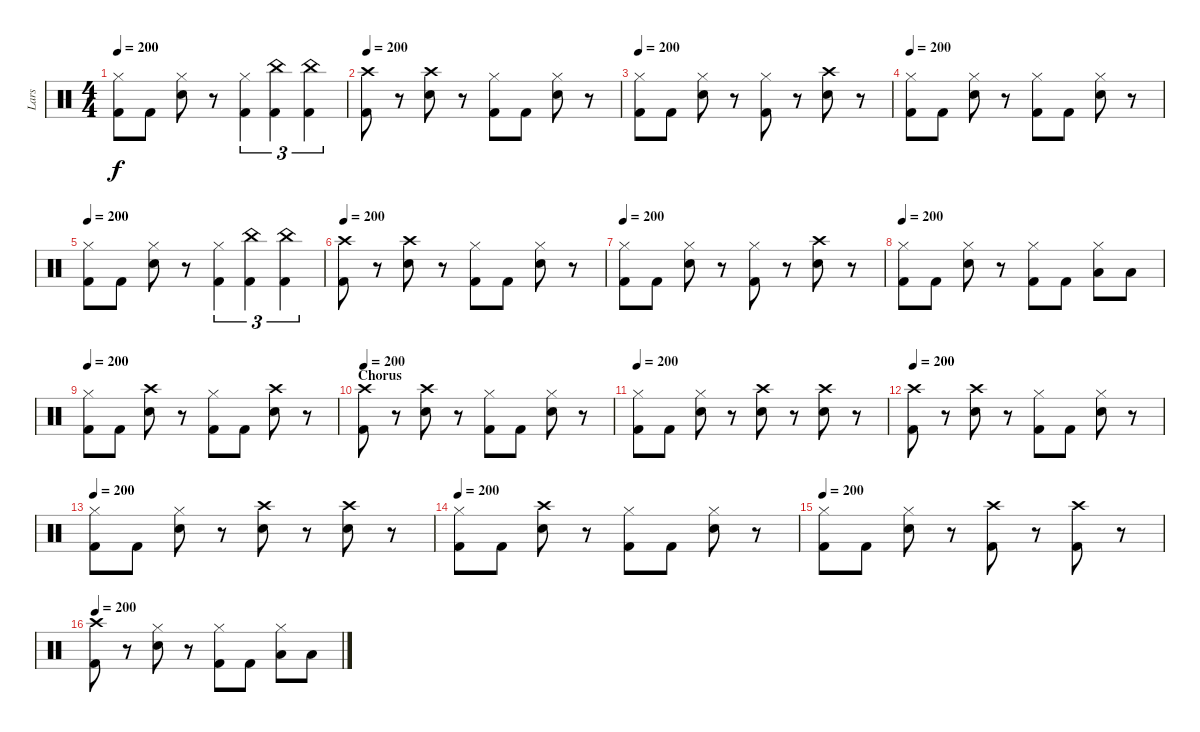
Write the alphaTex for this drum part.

\track ("Lars" "Lars") {instrument percussion}
\staff {score}
\articulation defaults
\ts (4 4)
\tempo 200
\clef neutral
\ks c
("Kick (hit) 2" "Hi-Hat (closed)").8{dy f} "Kick (hit) 2".8 ("Snare (hit) 2" "Hi-Hat (closed)").8 r.8 ("Hi-Hat (closed)" "Kick (hit) 2").4{tu (3 2)} ("China (hit)" "Kick (hit) 2").4{tu (3 2)} ("China (hit)" "Kick (hit) 2").4{tu (3 2)} |
\tempo 200
("Kick (hit) 2" "Crash high (hit)").8 r.8 ("Crash high (hit)" "Snare (hit) 2").8 r.8 ("Hi-Hat (closed)" "Kick (hit) 2").8 "Kick (hit) 2".8 ("Hi-Hat (closed)" "Snare (hit) 2").8 r.8 |
\tempo 200
("Kick (hit) 2" "Hi-Hat (closed)").8 "Kick (hit) 2".8 ("Snare (hit) 2" "Hi-Hat (closed)").8 r.8 ("Hi-Hat (closed)" "Kick (hit) 2").8 r.8 ("Crash high (hit)" "Snare (hit) 2").8 r.8 |
\tempo 200
("Hi-Hat (closed)" "Kick (hit) 2").8 "Kick (hit) 2".8 ("Snare (hit) 2" "Hi-Hat (closed)").8 r.8 ("Hi-Hat (closed)" "Kick (hit) 2").8 "Kick (hit) 2".8 ("Snare (hit) 2" "Hi-Hat (closed)").8 r.8 |
\tempo 200
("Kick (hit) 2" "Hi-Hat (closed)").8 "Kick (hit) 2".8 ("Snare (hit) 2" "Hi-Hat (closed)").8 r.8 ("Hi-Hat (closed)" "Kick (hit) 2").4{tu (3 2)} ("China (hit)" "Kick (hit) 2").4{tu (3 2)} ("China (hit)" "Kick (hit) 2").4{tu (3 2)} |
\tempo 200
("Kick (hit) 2" "Crash high (hit)").8 r.8 ("Crash high (hit)" "Snare (hit) 2").8 r.8 ("Hi-Hat (closed)" "Kick (hit) 2").8 "Kick (hit) 2".8 ("Hi-Hat (closed)" "Snare (hit) 2").8 r.8 |
\tempo 200
("Kick (hit) 2" "Hi-Hat (closed)").8 "Kick (hit) 2".8 ("Snare (hit) 2" "Hi-Hat (closed)").8 r.8 ("Hi-Hat (closed)" "Kick (hit) 2").8 r.8 ("Crash high (hit)" "Snare (hit) 2").8 r.8 |
\tempo 200
("Hi-Hat (closed)" "Kick (hit) 2").8 "Kick (hit) 2".8 ("Snare (hit) 2" "Hi-Hat (closed)").8 r.8 ("Hi-Hat (closed)" "Kick (hit) 2").8 "Kick (hit) 2".8 ("Low Tom (hit)" "Hi-Hat (closed)").8 "Low Tom (hit)".8 |
\tempo 200
("Kick (hit) 2" "Hi-Hat (closed)").8 "Kick (hit) 2".8 ("Crash high (hit)" "Snare (hit) 2").8 r.8 ("Kick (hit) 2" "Hi-Hat (closed)").8 "Kick (hit) 2".8 ("Crash high (hit)" "Snare (hit) 2").8 r.8 |
\section ("" "Chorus")
\tempo 200
("Kick (hit) 2" "Crash high (hit)").8 r.8 ("Crash high (hit)" "Snare (hit) 2").8 r.8 ("Hi-Hat (closed)" "Kick (hit) 2").8 "Kick (hit) 2".8 ("Hi-Hat (closed)" "Snare (hit) 2").8 r.8 |
\tempo 200
("Kick (hit) 2" "Hi-Hat (closed)").8 "Kick (hit) 2".8 ("Snare (hit) 2" "Hi-Hat (closed)").8 r.8 ("Crash high (hit)" "Snare (hit) 2").8 r.8 ("Crash high (hit)" "Snare (hit) 2").8 r.8 |
\tempo 200
("Kick (hit) 2" "Crash high (hit)").8 r.8 ("Crash high (hit)" "Snare (hit) 2").8 r.8 ("Hi-Hat (closed)" "Kick (hit) 2").8 "Kick (hit) 2".8 ("Hi-Hat (closed)" "Snare (hit) 2").8 r.8 |
\tempo 200
("Kick (hit) 2" "Hi-Hat (closed)").8 "Kick (hit) 2".8 ("Snare (hit) 2" "Hi-Hat (closed)").8 r.8 ("Snare (hit) 2" "Crash high (hit)").8 r.8 ("Snare (hit) 2" "Crash high (hit)").8 r.8 |
\tempo 200
("Kick (hit) 2" "Hi-Hat (closed)").8 "Kick (hit) 2".8 ("Crash high (hit)" "Snare (hit) 2").8 r.8 ("Hi-Hat (closed)" "Kick (hit) 2").8 "Kick (hit) 2".8 ("Hi-Hat (closed)" "Snare (hit) 2").8 r.8 |
\tempo 200
("Kick (hit) 2" "Hi-Hat (closed)").8 "Kick (hit) 2".8 ("Snare (hit) 2" "Hi-Hat (closed)").8 r.8 ("Crash high (hit)" "Kick (hit) 2").8 r.8 ("Crash high (hit)" "Kick (hit) 2").8 r.8 |
\tempo 200
("Kick (hit) 2" "Crash high (hit)").8 r.8 ("Hi-Hat (closed)" "Snare (hit) 2").8 r.8 ("Hi-Hat (closed)" "Kick (hit) 2").8 "Kick (hit) 2".8 ("Low Tom (hit)" "Hi-Hat (closed)").8 "Low Tom (hit)".8
